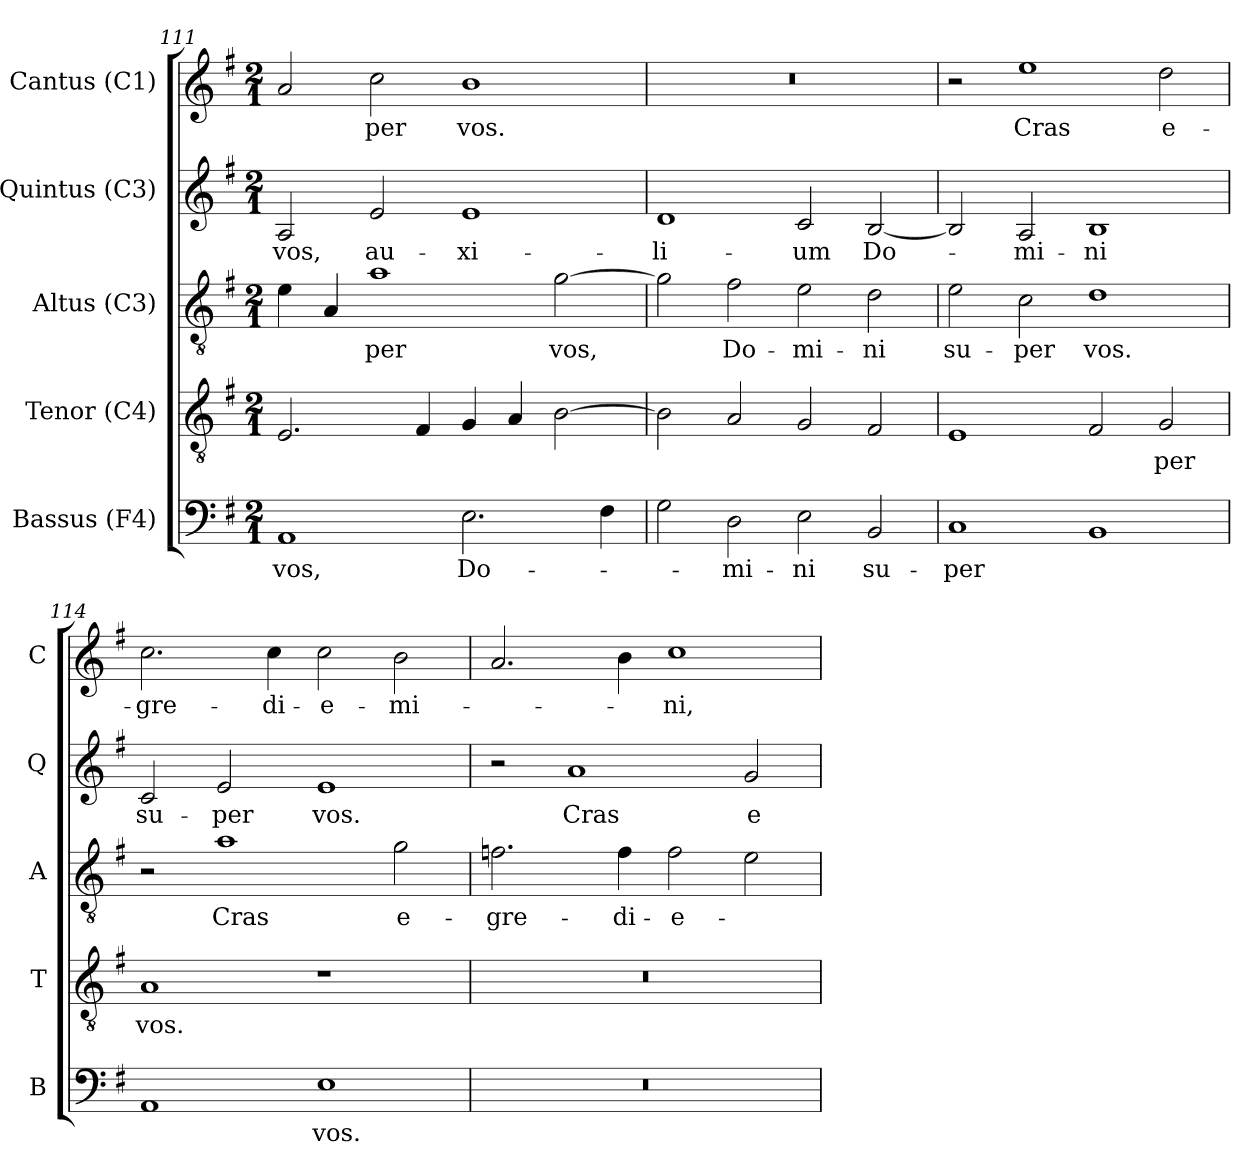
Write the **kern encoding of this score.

**kern	**text	**kern	**text	**kern	**text	**kern	**text	**kern	**text
*part5	*part5	*part4	*part4	*part3	*part3	*part2	*part2	*part1	*part1
*staff5	*staff5	*staff4	*staff4	*staff3	*staff3	*staff2	*staff2	*staff1	*staff1
*I"Bassus (F4)	*	*I"Tenor (C4)	*	*I"Altus (C3)	*	*I"Quintus (C3)	*	*I"Cantus (C1)	*
*I'B	*	*I'T	*	*I'A	*	*I'Q	*	*I'C	*
*clefF4	*	*clefGv2	*	*clefGv2	*	*clefG2	*	*clefG2	*
*k[f#]	*	*k[f#]	*	*k[f#]	*	*k[f#]	*	*k[f#]	*
*G:	*	*G:	*	*G:	*	*G:	*	*G:	*
*M2/1	*	*M2/1	*	*M2/1	*	*M2/1	*	*M2/1	*
=111	=111	=111	=111	=111	=111	=111	=111	=111	=111
!	!LO:LY:b:color=#000000	!	!	!	!	!	!	!	!
!	!	!	!	!	!	!	!LO:LY:b:color=#000000	!	!
1AAi	vos,	2.Ei/	.	4ei\	.	2Ai/	vos,	2ai/	.
.	.	.	.	4Ai/	.	.	.	.	.
!	!	!	!	!	!LO:LY:b:color=#000000	!	!	!	!
!	!	!	!	!	!	!	!LO:LY:b:color=#000000	!	!
!	!	!	!	!	!	!	!	!	!LO:LY:b:color=#000000
.	.	.	.	1ai	-per	2ei/	au-	2cci\	-per
.	.	4F#i/	.	.	.	.	.	.	.
!	!LO:LY:b:color=#000000	!	!	!	!	!	!	!	!
!	!	!	!	!	!	!	!LO:LY:b:color=#000000	!	!
!	!	!	!	!	!	!	!	!	!LO:LY:b:color=#000000
2.Ei\	Do-	4Gi/	.	.	.	1ei	-xi-	1bi	vos.
.	.	4Ai/	.	.	.	.	.	.	.
!	!	!	!	!	!LO:LY:b:color=#000000	!	!	!	!
.	.	[2Bi\	.	[2gi\	vos,	.	.	.	.
4F#i\	.	.	.	.	.	.	.	.	.
=112	=112	=112	=112	=112	=112	=112	=112	=112	=112
!	!	!	!	!	!	!	!LO:LY:b:color=#000000	!LO:N:vis=1	!
2Gi\	.	2Bi\]	.	2gi\]	.	1di	-li-	0r	.
!	!LO:LY:b:color=#000000	!	!	!	!	!	!	!	!
!	!	!	!	!	!LO:LY:b:color=#000000	!	!	!	!
2Di\	-mi-	2Ai/	.	2f#i\	Do-	.	.	.	.
!	!LO:LY:b:color=#000000	!	!	!	!	!	!	!	!
!	!	!	!	!	!LO:LY:b:color=#000000	!	!	!	!
!	!	!	!	!	!	!	!LO:LY:b:color=#000000	!	!
2Ei\	-ni	2Gi/	.	2ei\	-mi-	2ci/	-um	.	.
!	!LO:LY:b:color=#000000	!	!	!	!	!	!	!	!
!	!	!	!	!	!LO:LY:b:color=#000000	!	!	!	!
!	!	!	!	!	!	!	!LO:LY:b:color=#000000	!	!
2BBi/	su-	2F#i/	.	2di\	-ni	[2Bi/	Do-	.	.
=113	=113	=113	=113	=113	=113	=113	=113	=113	=113
!	!LO:LY:b:color=#000000	!	!	!	!	!	!	!	!
!	!	!	!	!	!LO:LY:b:color=#000000	!	!	!	!
1Ci	-per	1Ei	.	2ei\	su-	2Bi/]	.	2r	.
!	!	!	!	!	!LO:LY:b:color=#000000	!	!	!	!
!	!	!	!	!	!	!	!LO:LY:b:color=#000000	!	!
!	!	!	!	!	!	!	!	!	!LO:LY:b:color=#000000
.	.	.	.	2ci\	-per	2Ai/	-mi-	1eei	Cras
!	!	!	!	!	!LO:LY:b:color=#000000	!	!	!	!
!	!	!	!	!	!	!	!LO:LY:b:color=#000000	!	!
1BBi	.	2F#i/	.	1di	vos.	1Bi	-ni	.	.
!	!	!	!LO:LY:b:color=#000000	!	!	!	!	!	!
!	!	!	!	!	!	!	!	!	!LO:LY:b:color=#000000
.	.	2Gi/	-per	.	.	.	.	2ddi\	e-
=114	=114	=114	=114	=114	=114	=114	=114	=114	=114
!	!	!	!LO:LY:b:color=#000000	!	!	!	!	!	!
!	!	!	!	!	!	!	!LO:LY:b:color=#000000	!	!
!	!	!	!	!	!	!	!	!	!LO:LY:b:color=#000000
1AAi	.	1Ai	vos.	2r	.	2ci/	su-	2.cci\	-gre-
!	!	!	!	!	!LO:LY:b:color=#000000	!	!	!	!
!	!	!	!	!	!	!	!LO:LY:b:color=#000000	!	!
.	.	.	.	1ai	Cras	2ei/	-per	.	.
!	!	!	!	!	!	!	!	!	!LO:LY:b:color=#000000
.	.	.	.	.	.	.	.	4cci\	-di-
!	!LO:LY:b:color=#000000	!	!	!	!	!	!	!	!
!	!	!	!	!	!	!	!LO:LY:b:color=#000000	!	!
!	!	!	!	!	!	!	!	!	!LO:LY:b:color=#000000
1Ei	vos.	1r	.	.	.	1ei	vos.	2cci\	-e-
!	!	!	!	!	!LO:LY:b:color=#000000	!	!	!	!
!	!	!	!	!	!	!	!	!	!LO:LY:b:color=#000000
.	.	.	.	2gi\	e-	.	.	2bi\	-mi-
!!LO:LB:g=z
=115	=115	=115	=115	=115	=115	=115	=115	=115	=115
!LO:N:vis=1	!	!LO:N:vis=1	!	!	!	!	!	!	!
!	!	!	!	!	!LO:LY:b:color=#000000	!	!	!	!
0r	.	0r	.	2.fni\	-gre-	2r	.	2.ai/	.
!	!	!	!	!	!	!	!LO:LY:b:color=#000000	!	!
.	.	.	.	.	.	1ai	Cras	.	.
!	!	!	!	!	!LO:LY:b:color=#000000	!	!	!	!
.	.	.	.	4fi\	-di-	.	.	4bi\	.
!	!	!	!	!	!LO:LY:b:color=#000000	!	!	!	!
!	!	!	!	!	!	!	!	!	!LO:LY:b:color=#000000
.	.	.	.	2fi\	-e-	.	.	1cci	-ni,
!	!	!	!	!	!	!	!LO:LY:b:color=#000000	!	!
.	.	.	.	2ei\	.	2gi/	e-	.	.
=	=	=	=	=	=	=	=	=	=
*-	*-	*-	*-	*-	*-	*-	*-	*-	*-
